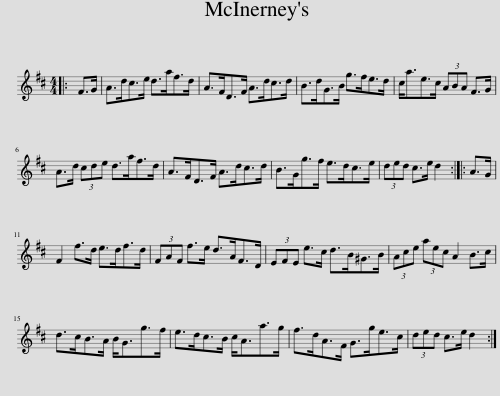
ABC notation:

X:1
L:1/8
M:4/4
I:linebreak $
K:D
V:1 treble
V:1
|: F>G | A>dc>e d>af>d | A>FD>F A>dc>d | B>dG>B g>fe>d | c<ae>c (3ABA F>G |$ %5
 A>d (3cde d>af>d | A>FD>F A>dc>d | B>Gg>f e>dc>e | (3ded c>e d2 :: A>G |$ %10
 F2 f>d e>df>d | (3FAF f>e d>AF>D | (3EFE e>c d>B^G>B | (3Ace (3aec A2 B>c |$ d>cB>A B<Gg>f | %15
 e>dc>B c<Aa>g | f>dA>F G>ge>c | (3ded c>e d2 :| %18
